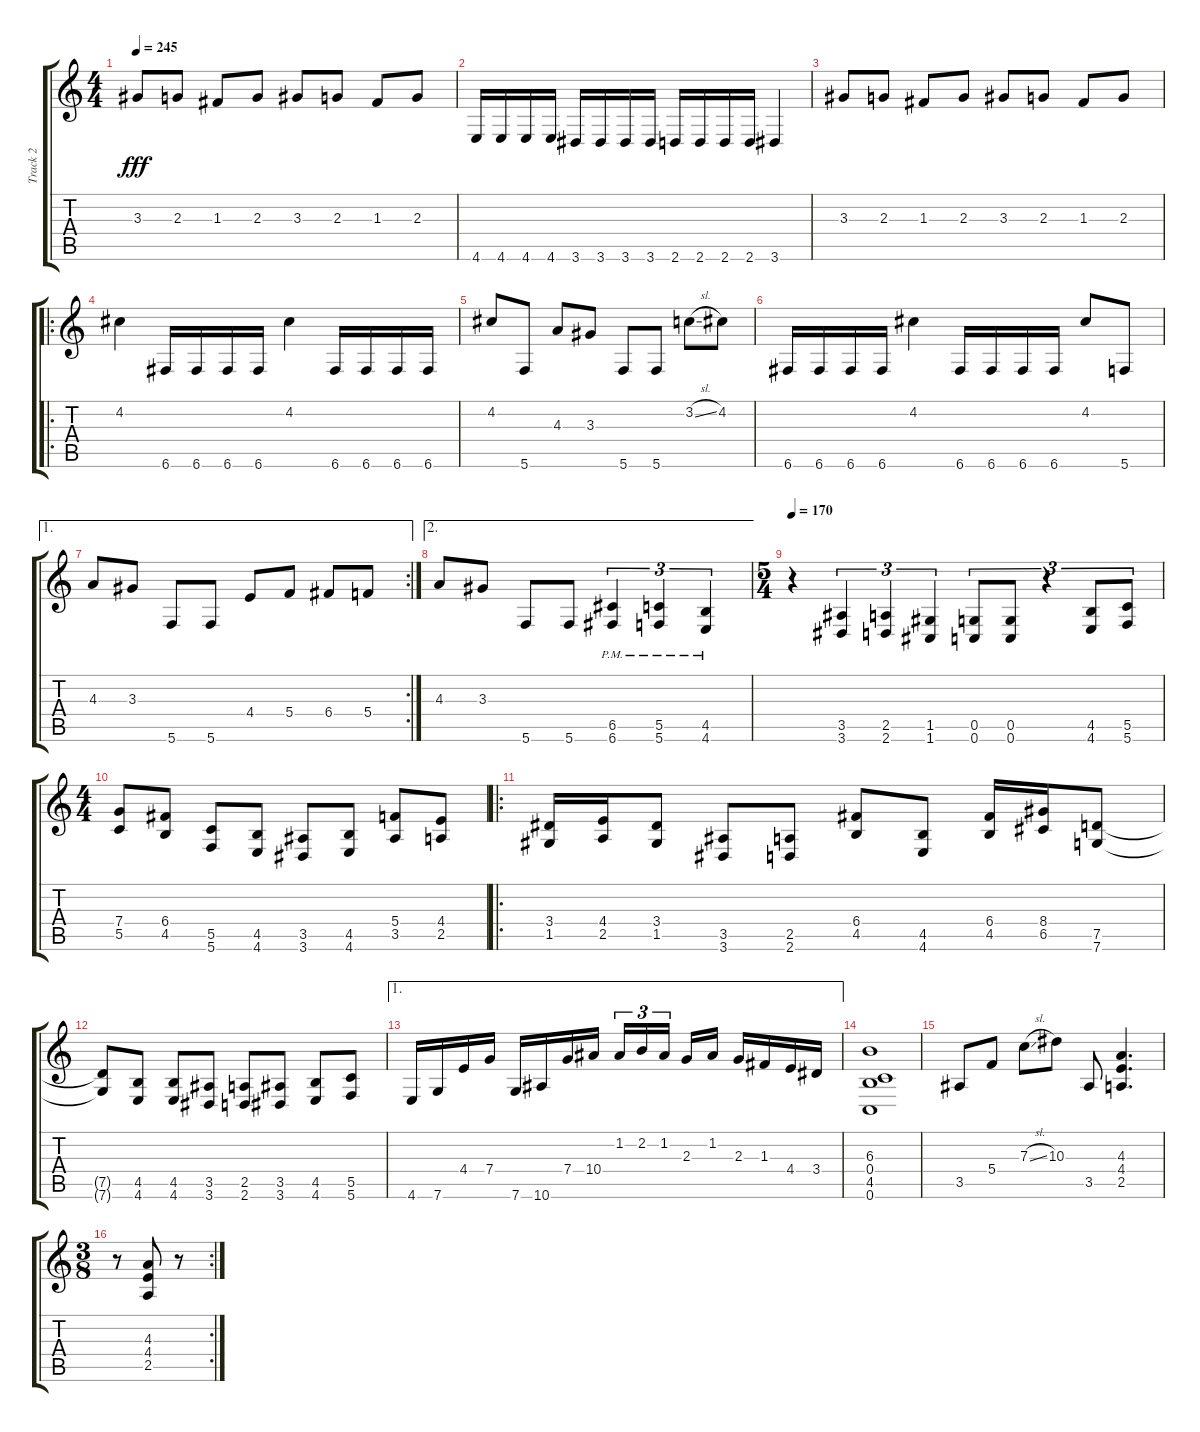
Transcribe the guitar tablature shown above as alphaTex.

\track ("Track 2" "Track 2") {instrument distortionguitar}
\staff {score tabs}
\tuning (D4 A3 F3 C3 G2 C2) {hide}
\ts (4 4)
\tempo 245
\clef g2
\ks c
3.3.8{dy fff} 2.3.8 1.3.8 2.3.8 3.3.8 2.3.8 1.3.8 2.3.8 |
4.6.16 4.6.16 4.6.16 4.6.16 3.6.16 3.6.16 3.6.16 3.6.16 2.6.16 2.6.16 2.6.16 2.6.16 3.6.4 |
3.3.8 2.3.8 1.3.8 2.3.8 3.3.8 2.3.8 1.3.8 2.3.8 |
\ro
4.2.4 6.6.16 6.6.16 6.6.16 6.6.16 4.2.4 6.6.16 6.6.16 6.6.16 6.6.16 |
4.2.8 5.6.8 4.3.8 3.3.8 5.6.8 5.6.8 3.2{sl}.8 4.2.8 |
6.6.16 6.6.16 6.6.16 6.6.16 4.2.4 6.6.16 6.6.16 6.6.16 6.6.16 4.2.8 5.6.8 |
\ae 1
\rc 2
4.3.8 3.3.8 5.6.8 5.6.8 4.4.8 5.4.8 6.4.8 5.4.8 |
\ae 2
4.3.8 3.3.8 5.6.8 5.6.8 (6.5{pm} 6.6{pm}).4{tu (3 2)} (5.5{pm} 5.6{pm}).4{tu (3 2)} (4.5{pm} 4.6{pm}).4{tu (3 2)} |
\ts (5 4)
\tempo 170
r.4 (3.5 3.6).4{tu (3 2)} (2.5 2.6).4{tu (3 2)} (1.5 1.6).4{tu (3 2)} (0.5 0.6).8{tu (3 2)} (0.5 0.6).8{tu (3 2)} r.4{tu (3 2)} (4.5 4.6).8{tu (3 2)} (5.5 5.6).8{tu (3 2)} |
\ts (4 4)
(7.4 5.5).8 (6.4 4.5).8 (5.5 5.6).8 (4.5 4.6).8 (3.5 3.6).8 (4.5 4.6).8 (5.4 3.5).8 (4.4 2.5).8 |
\ro
(3.4 1.5).16 (4.4 2.5).16 (3.4 1.5).8 (3.5 3.6).8 (2.5 2.6).8 (6.4 4.5).8 (4.5 4.6).8 (6.4 4.5).16 (8.4 6.5).16 (7.5 7.6).8 |
(7.5{t} 7.6{t}).8 (4.5 4.6).8 (4.5 4.6).8 (3.5 3.6).8 (2.5 2.6).8 (3.5 3.6).8 (4.5 4.6).8 (5.5 5.6).8 |
\ae 1
4.6.16 7.6.16 4.4.16 7.4.16 7.6.16 10.6.16 7.4.16 10.4.16 1.2.16{tu (3 2)} 2.2.16{tu (3 2)} 1.2.16{tu (3 2) beam splitsecondary} 2.3.16 1.2.16 2.3.16 1.3.16 4.4.16 3.4.16 |
(6.3 0.4 4.5 0.6).1 |
3.5.8 5.4.8 7.3{sl}.8 10.3.8 3.5.8 (4.3 4.4 2.5).4{d} |
\rc 2
\ts (3 8)
r.8 (4.3 4.4 2.5).8 r.8
